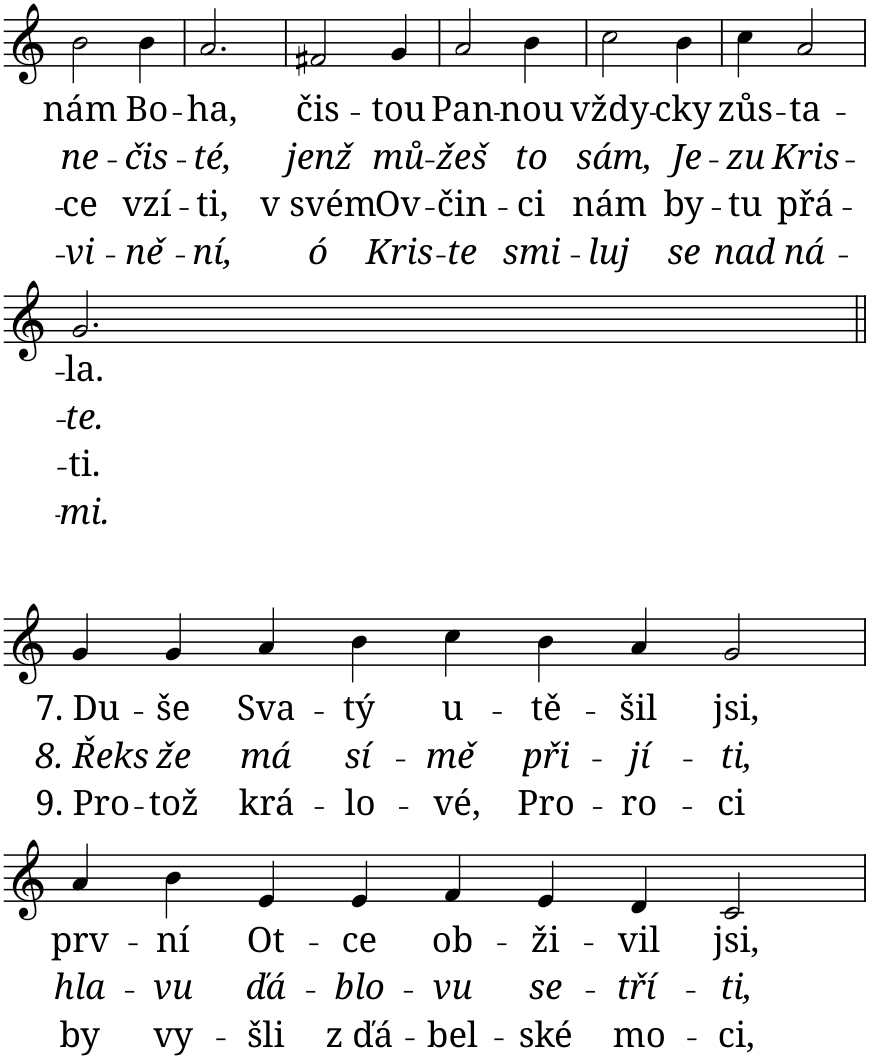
**kern	**text	**text	**text	**text
*part1	*part1	*part1	*part1	*part1
*staff1	*staff1	*staff1	*staff1	*staff1
*I"Piano	*	*	*	*
*I'Pno.	*	*	*	*
!!LO:PB:g=z
*clefG2	*	*	*	*
*k[]	*	*	*	*
*M3/4	*	*	*	*
=51	=51	=51	=51	=51
!	!LO:LY:b	!LO:LY:b	!LO:LY:b	!LO:LY:b
2b\	nám	ne-	-ce	-vi-
!	!LO:LY:b	!LO:LY:b	!LO:LY:b	!LO:LY:b
4b\	Bo-	-čis-	vzí-	-ně-
=52	=52	=52	=52	=52
!	!LO:LY:b	!LO:LY:b	!LO:LY:b	!LO:LY:b
2.a/	-ha,	-té,	-ti,	-ní,
=53	=53	=53	=53	=53
!	!LO:LY:b	!LO:LY:b	!LO:LY:b	!LO:LY:b
2f#X/	čis-	jenž	v svém	ó
!	!LO:LY:b	!LO:LY:b	!LO:LY:b	!LO:LY:b
4g/	-tou	mů-	Ov-	Kris-
=54	=54	=54	=54	=54
!	!LO:LY:b	!LO:LY:b	!LO:LY:b	!LO:LY:b
2a/	Pan-	-žeš	-čin-	-te
!	!LO:LY:b	!LO:LY:b	!LO:LY:b	!LO:LY:b
4b\	-nou	to	-ci	smi-
=55	=55	=55	=55	=55
!	!LO:LY:b	!LO:LY:b	!LO:LY:b	!LO:LY:b
2cc\	vždy-	sám,	nám	-luj
!	!LO:LY:b	!LO:LY:b	!LO:LY:b	!LO:LY:b
4b\	-cky	Je-	by-	se
=56	=56	=56	=56	=56
!	!LO:LY:b	!LO:LY:b	!LO:LY:b	!LO:LY:b
4cc\	zůs-	-zu	-tu	nad
!	!LO:LY:b	!LO:LY:b	!LO:LY:b	!LO:LY:b
2a/	-ta-	Kris-	přá-	ná-
!!LO:LB:g=z
=57	=57	=57	=57	=57
!	!LO:LY:b	!LO:LY:b	!LO:LY:b	!LO:LY:b
2.g/	-la.	-te.	-ti.	-mi.
!!LO:LB:g=z
=58||	=58||	=58||	=58||	=58||
*M6/1	*	*	*	*
!	!LO:LY:b	!LO:LY:b	!LO:LY:b	!
4g/	7. Du-	8. Řeks	9. Pro-	.
!	!LO:LY:b	!LO:LY:b	!LO:LY:b	!
4g/	-še	že	-tož	.
!	!LO:LY:b	!LO:LY:b	!LO:LY:b	!
4a/	Sva-	má	krá-	.
!	!LO:LY:b	!LO:LY:b	!LO:LY:b	!
4b\	-tý	sí-	-lo-	.
!	!LO:LY:b	!LO:LY:b	!LO:LY:b	!
4cc\	u-	-mě	-vé,	.
!	!LO:LY:b	!LO:LY:b	!LO:LY:b	!
4b\	-tě-	při-	Pro-	.
!	!LO:LY:b	!LO:LY:b	!LO:LY:b	!
4a/	-šil	-jí-	-ro-	.
!	!LO:LY:b	!LO:LY:b	!LO:LY:b	!
2g/	jsi,	-ti,	-ci	.
!!LO:LB:g=z
=59	=59	=59	=59	=59
!	!LO:LY:b	!LO:LY:b	!LO:LY:b	!
4a/	prv-	hla-	by	.
!	!LO:LY:b	!LO:LY:b	!LO:LY:b	!
4b\	-ní	-vu	vy-	.
!	!LO:LY:b	!LO:LY:b	!LO:LY:b	!
4e/	Ot-	ďá-	-šli	.
!	!LO:LY:b	!LO:LY:b	!LO:LY:b	!
4e/	-ce	-blo-	z ďá-	.
!	!LO:LY:b	!LO:LY:b	!LO:LY:b	!
4f/	ob-	-vu	bel-	.
!	!LO:LY:b	!LO:LY:b	!LO:LY:b	!
4e/	-ži-	se-	-ské	.
!	!LO:LY:b	!LO:LY:b	!LO:LY:b	!
4d/	-vil	-tří-	mo-	.
!	!LO:LY:b	!LO:LY:b	!LO:LY:b	!
2c/	jsi,	-ti,	-ci,	.
=	=	=	=	=
*-	*-	*-	*-	*-
